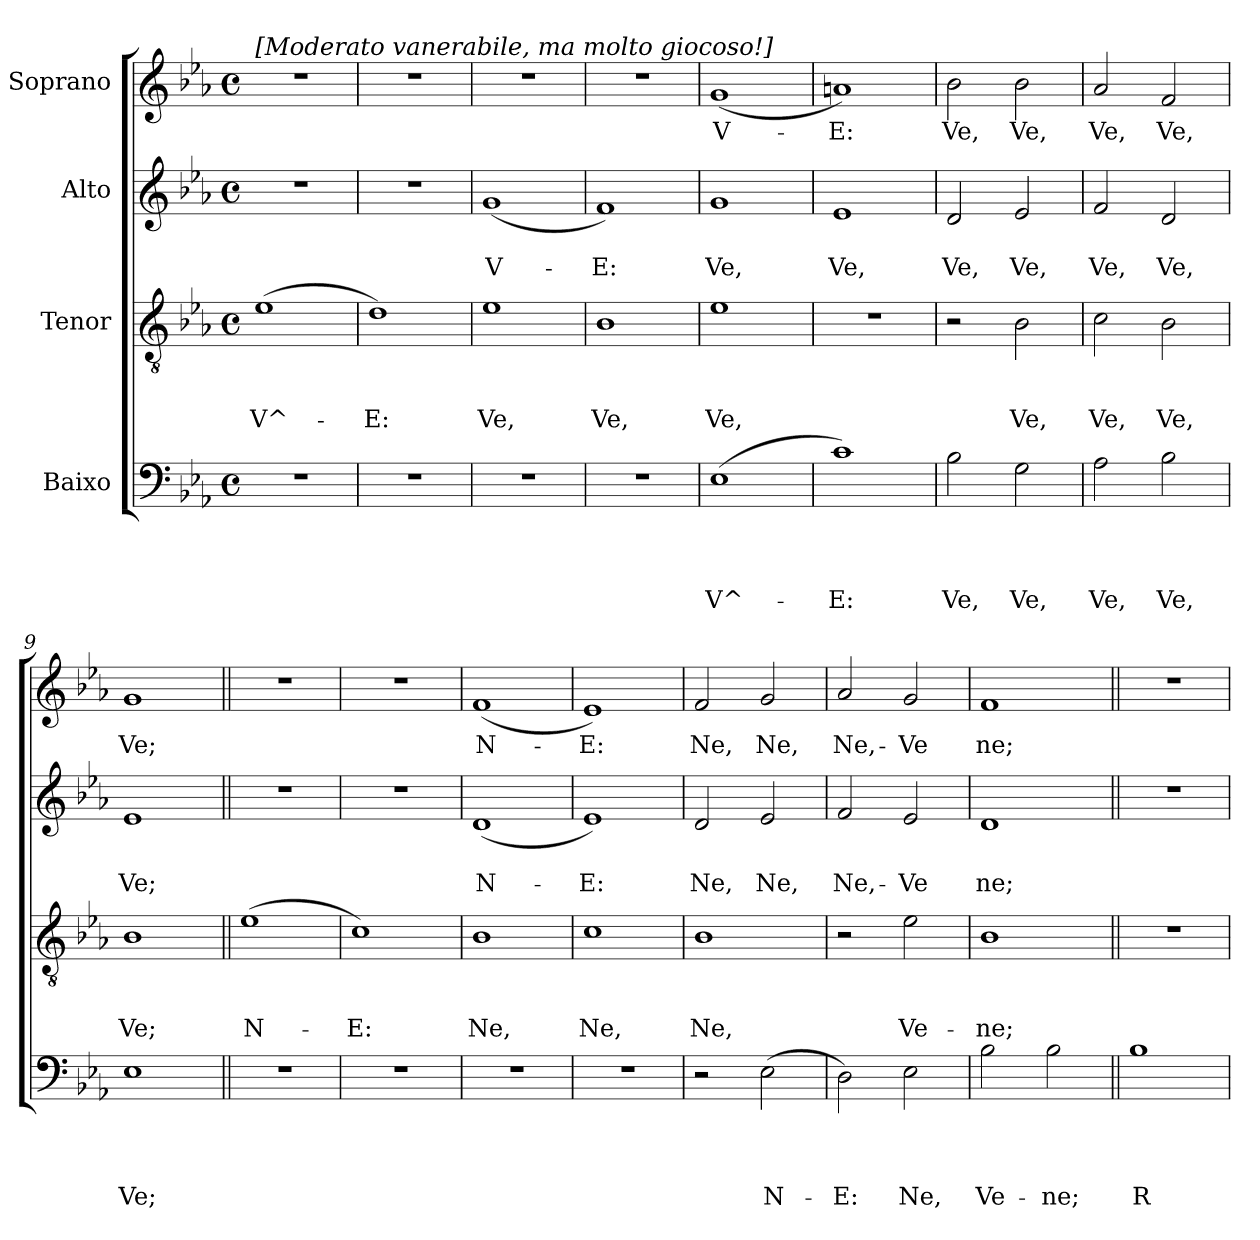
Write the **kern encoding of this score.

**kern	**text	**text	**text	**text	**kern	**text	**text	**text	**kern	**text	**text	**kern	**text
*part4	*part4	*part4	*part4	*part4	*part3	*part3	*part3	*part3	*part2	*part2	*part2	*part1	*part1
*staff4	*staff4	*staff4	*staff4	*staff4	*staff3	*staff3	*staff3	*staff3	*staff2	*staff2	*staff2	*staff1	*staff1
*I"Baixo	*	*	*	*	*I"Tenor	*	*	*	*I"Alto	*	*	*I"Soprano	*
*clefF4	*	*	*	*	*clefGv2	*	*	*	*clefG2	*	*	*clefG2	*
*k[b-e-a-]	*	*	*	*	*k[b-e-a-]	*	*	*	*k[b-e-a-]	*	*	*k[b-e-a-]	*
*E-:	*	*	*	*	*E-:	*	*	*	*E-:	*	*	*E-:	*
*M4/4	*	*	*	*	*M4/4	*	*	*	*M4/4	*	*	*M4/4	*
*met(c)	*	*	*	*	*met(c)	*	*	*	*met(c)	*	*	*met(c)	*
=1	=1	=1	=1	=1	=1	=1	=1	=1	=1	=1	=1	=1	=1
!	!	!	!	!	!	!	!	!	!	!	!	!LO:TX:a:B:t=[Moderato vanerabile, ma molto giocoso!]	!
!	!	!	!	!	!	!	!	!LO:LY:b	!	!	!	!	!
1r	.	.	.	.	(>1e-	.	.	V^-	1r	.	.	1r	.
=2	=2	=2	=2	=2	=2	=2	=2	=2	=2	=2	=2	=2	=2
!	!	!	!	!	!	!	!	!LO:LY:b	!	!	!	!	!
1r	.	.	.	.	1d)	.	.	-E:	1r	.	.	1r	.
=3	=3	=3	=3	=3	=3	=3	=3	=3	=3	=3	=3	=3	=3
!	!	!	!	!	!	!	!	!LO:LY:b	!	!	!LO:LY:b	!	!
1r	.	.	.	.	1e-	.	.	Ve,	(<1g	.	V-	1r	.
=4	=4	=4	=4	=4	=4	=4	=4	=4	=4	=4	=4	=4	=4
!	!	!	!	!	!	!	!	!LO:LY:b	!	!	!LO:LY:b	!	!
1r	.	.	.	.	1B-	.	.	Ve,	1f)	.	-E:	1r	.
=5	=5	=5	=5	=5	=5	=5	=5	=5	=5	=5	=5	=5	=5
!	!	!	!	!LO:LY:b	!	!	!	!LO:LY:b	!	!	!LO:LY:b	!	!LO:LY:b
(>1E-	.	.	.	V^-	1e-	.	.	Ve,	1g	.	Ve,	(<1g	V-
=6	=6	=6	=6	=6	=6	=6	=6	=6	=6	=6	=6	=6	=6
!	!	!	!	!LO:LY:b	!	!	!	!	!	!	!LO:LY:b	!	!LO:LY:b
1c)	.	.	.	-E:	1r	.	.	.	1e-	.	Ve,	1an)	-E:
=7	=7	=7	=7	=7	=7	=7	=7	=7	=7	=7	=7	=7	=7
!	!	!	!	!LO:LY:b	!	!	!	!	!	!	!LO:LY:b	!	!LO:LY:b
2B-\	.	.	.	Ve,	2r	.	.	.	2d/	.	Ve,	2b-\	Ve,
!	!	!	!	!LO:LY:b	!	!	!	!LO:LY:b	!	!	!LO:LY:b	!	!LO:LY:b
2G\	.	.	.	Ve,	2B-\	.	.	Ve,	2e-/	.	Ve,	2b-\	Ve,
=8	=8	=8	=8	=8	=8	=8	=8	=8	=8	=8	=8	=8	=8
!	!	!	!	!LO:LY:b	!	!	!	!LO:LY:b	!	!	!LO:LY:b	!	!LO:LY:b
2A-\	.	.	.	Ve,	2c\	.	.	Ve,	2f/	.	Ve,	2a-/	Ve,
!	!	!	!	!LO:LY:b	!	!	!	!LO:LY:b	!	!	!LO:LY:b	!	!LO:LY:b
2B-\	.	.	.	Ve,	2B-\	.	.	Ve,	2d/	.	Ve,	2f/	Ve,
=9	=9	=9	=9	=9	=9	=9	=9	=9	=9	=9	=9	=9	=9
!	!	!	!	!LO:LY:b	!	!	!	!LO:LY:b	!	!	!LO:LY:b	!	!LO:LY:b
1E-	.	.	.	Ve;	1B-	.	.	Ve;	1e-	.	Ve;	1g	Ve;
!!LO:LB:g=z
=10||	=10||	=10||	=10||	=10||	=10||	=10||	=10||	=10||	=10||	=10||	=10||	=10||	=10||
!	!	!	!	!	!	!	!	!LO:LY:b	!	!	!	!	!
1r	.	.	.	.	(>1e-	.	.	N-	1r	.	.	1r	.
=11	=11	=11	=11	=11	=11	=11	=11	=11	=11	=11	=11	=11	=11
!	!	!	!	!	!	!	!	!LO:LY:b	!	!	!	!	!
1r	.	.	.	.	1c)	.	.	-E:	1r	.	.	1r	.
=12	=12	=12	=12	=12	=12	=12	=12	=12	=12	=12	=12	=12	=12
!	!	!	!	!	!	!	!	!LO:LY:b	!	!	!LO:LY:b	!	!LO:LY:b
1r	.	.	.	.	1B-	.	.	Ne,	(<1d	.	N-	(<1f	N-
=13	=13	=13	=13	=13	=13	=13	=13	=13	=13	=13	=13	=13	=13
!	!	!	!	!	!	!	!	!LO:LY:b	!	!	!LO:LY:b	!	!LO:LY:b
1r	.	.	.	.	1c	.	.	Ne,	1e-)	.	-E:	1e-)	-E:
=14	=14	=14	=14	=14	=14	=14	=14	=14	=14	=14	=14	=14	=14
!	!	!	!	!	!	!	!	!LO:LY:b	!	!	!LO:LY:b	!	!LO:LY:b
2r	.	.	.	.	1B-	.	.	Ne,	2d/	.	Ne,	2f/	Ne,
!	!	!	!	!LO:LY:b	!	!	!	!	!	!	!LO:LY:b	!	!LO:LY:b
(>2E-\	.	.	.	N-	.	.	.	.	2e-/	.	Ne,	2g/	Ne,
=15	=15	=15	=15	=15	=15	=15	=15	=15	=15	=15	=15	=15	=15
!	!	!	!	!LO:LY:b	!	!	!	!	!	!	!LO:LY:b	!	!LO:LY:b
2D\)	.	.	.	-E:	2r	.	.	.	2f/	.	Ne,-	2a-/	Ne,-
!	!	!	!	!LO:LY:b	!	!	!	!LO:LY:b	!	!	!LO:LY:b	!	!LO:LY:b
2E-\	.	.	.	Ne,	2e-\	.	.	Ve-	2e-/	.	-Ve	2g/	-Ve
=16	=16	=16	=16	=16	=16	=16	=16	=16	=16	=16	=16	=16	=16
!	!	!	!	!LO:LY:b	!	!	!	!LO:LY:b	!	!	!LO:LY:b	!	!LO:LY:b
2B-\	.	.	.	Ve-	1B-	.	.	-ne;	1d	.	ne;	1f	ne;
!	!	!	!	!LO:LY:b	!	!	!	!	!	!	!	!	!
2B-\	.	.	.	-ne;	.	.	.	.	.	.	.	.	.
=17||	=17||	=17||	=17||	=17||	=17||	=17||	=17||	=17||	=17||	=17||	=17||	=17||	=17||
!	!	!	!	!LO:LY:b	!	!	!	!	!	!	!	!	!
1B-	.	.	.	R-	1r	.	.	.	1r	.	.	1r	.
=	=	=	=	=	=	=	=	=	=	=	=	=	=
*-	*-	*-	*-	*-	*-	*-	*-	*-	*-	*-	*-	*-	*-
